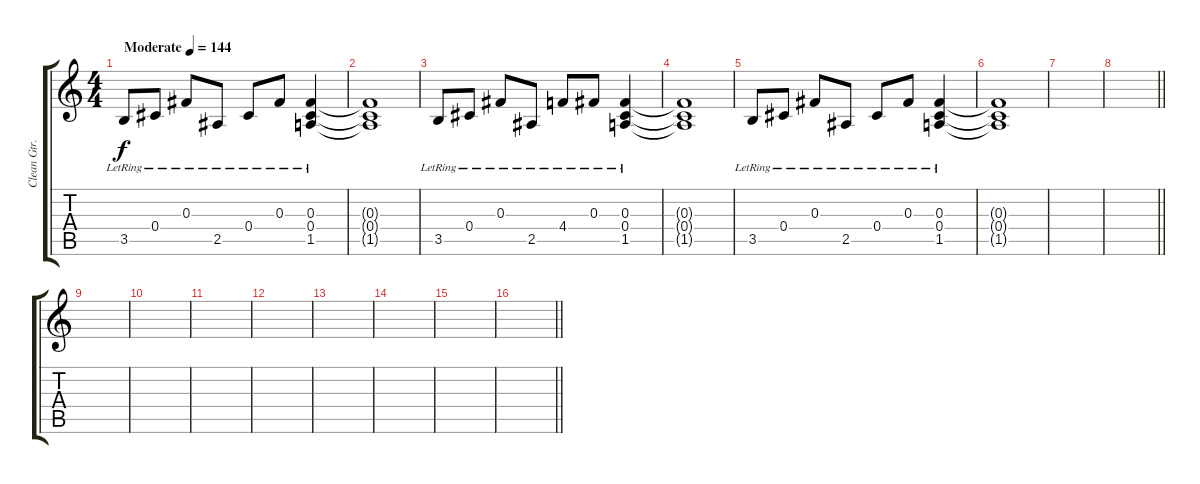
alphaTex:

\track ("Clean Gtr. 1" "Clean Gtr.") {instrument electricguitarclean}
\staff {score tabs}
\tuning (Eb4 Bb3 Gb3 Db3 Ab2 Db2) {hide}
\ts (4 4)
\tempo (144 "Moderate")
\clef g2
\ks c
3.5{lr}.8{dy f instrument electricguitarclean} 0.4{lr}.8 0.3{lr}.8 2.5{lr}.8 0.4{lr}.8 0.3{lr}.8 (0.3{lr} 0.4{lr} 1.5{lr}).4 |
(0.3{t} 0.4{t} 1.5{t}).1 |
3.5{lr}.8 0.4{lr}.8 0.3{lr}.8 2.5{lr}.8 4.4{lr}.8 0.3{lr}.8 (0.3{lr} 0.4{lr} 1.5{lr}).4 |
(0.3{t} 0.4{t} 1.5{t}).1 |
3.5{lr}.8 0.4{lr}.8 0.3{lr}.8 2.5{lr}.8 0.4{lr}.8 0.3{lr}.8 (0.3{lr} 0.4{lr} 1.5{lr}).4 |
(0.3{t} 0.4{t} 1.5{t}).1 |
|
\barLineRight lightlight
|
\section ("" "")
|
|
|
|
|
|
|
\barLineRight lightlight
